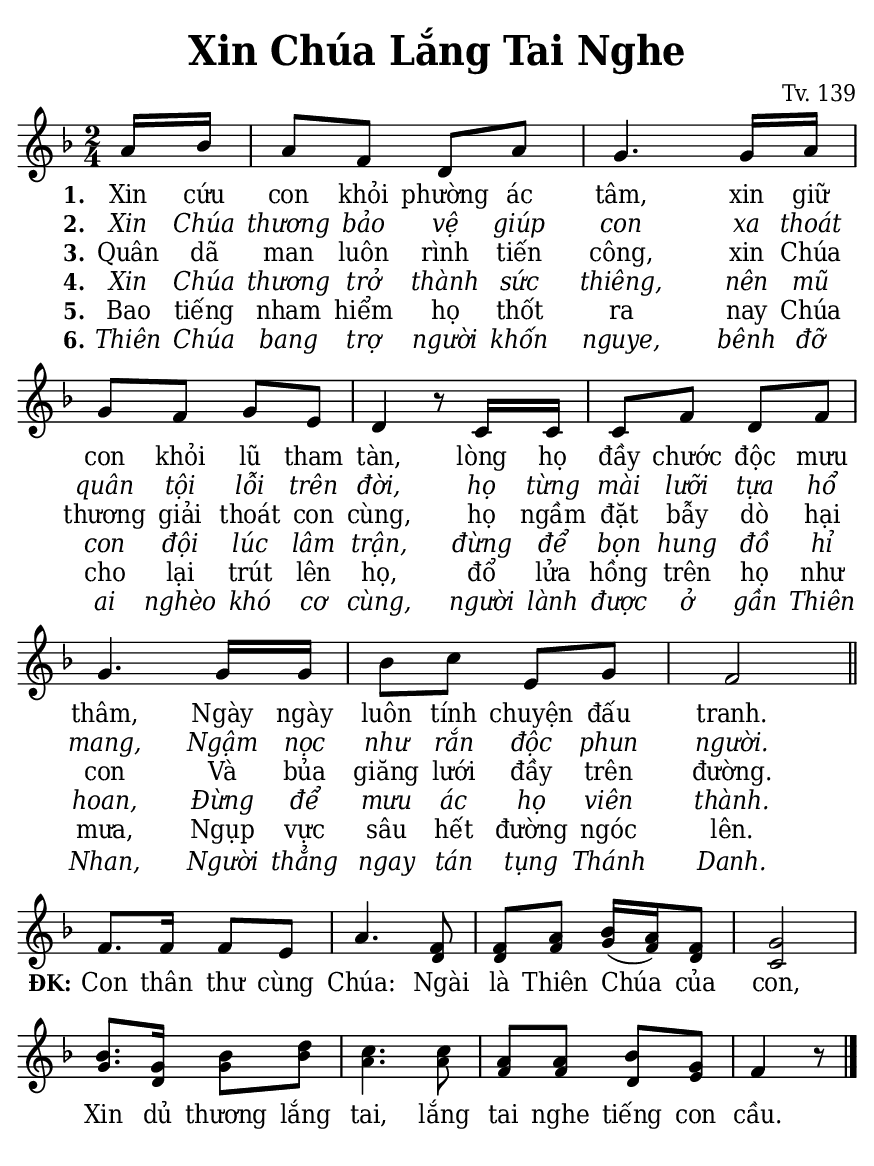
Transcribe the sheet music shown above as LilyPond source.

% Cài đặt chung\
\version "2.22.1"
\include "english.ly"

\header {
  title = \markup { \fontsize #1 "Xin Chúa Lắng Tai Nghe" }
  composer = "Tv. 139"
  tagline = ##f
}

% Nhạc phiên khúc
nhacPhienKhucSop = \relative c'' {
  \partial 8 a16 bf |
  a8 f d a' |
  g4. g16 a |
  g8 f g e |
  d4 r8 c16 c |
  c8 f d f |
  g4. g16 g |
  bf8 c e, g |
  f2 \bar "||"
  
  f8. f16 f8 e |
  a4. f8 |
  f a bf16 (a) f8 |
  g2 |
  bf8. g16 bf8 d |
  c4. c8 |
  a a bf g |
  f4 r8 \bar "|."
}

nhacPhienKhucAlto = \relative c' {
  r8 |
  R2*8
  f8. f16 f8 e |
  a4. d,8 |
  d f g16 (f) d8 |
  c2 |
  g'8. d16 g8 bf |
  a4. a8 |
  f f d e |
  f4 r8
}

% Lời phiên khúc
loiPhienKhucSop = \lyrics {
  <<
    {
      \set stanza = "1."
      Xin cứu con khỏi phường ác tâm,
      xin giữ con khỏi lũ tham tàn,
      lòng họ đầy chước độc mưu thâm,
      Ngày ngày luôn tính chuyện đấu tranh.
    }
    \new Lyrics {
	    \set associatedVoice = "beSop"
	    \set stanza = "2."
      \override Lyrics.LyricText.font-shape = #'italic
	    Xin Chúa thương bảo vệ giúp con
	    xa thoát quân tội lỗi trên đời,
	    họ từng mài lưỡi tựa hổ mang,
	    Ngậm nọc như rắn độc phun người.
    }
    \new Lyrics {
	    \set associatedVoice = "beSop"
	    \set stanza = "3."
	    Quân dã man luôn rình tiến công,
	    xin Chúa thương giải thoát con cùng,
	    họ ngầm đặt bẫy dò hại con
	    Và bủa giăng lưới đầy trên đường.
    }
    \new Lyrics {
	    \set associatedVoice = "beSop"
	    \set stanza = "4."
      \override Lyrics.LyricText.font-shape = #'italic
	    Xin Chúa thương trở thành sức thiêng,
	    nên mũ con đội lúc lâm trận,
	    đừng để bọn hung đồ hỉ hoan,
	    Đừng để mưu ác họ viên thành.
    }
    \new Lyrics {
	    \set associatedVoice = "beSop"
	    \set stanza = "5."
	    Bao tiếng nham hiểm họ thốt ra
	    nay Chúa cho lại trút lên họ,
	    đổ lửa hồng trên họ như mưa,
	    Ngụp vực sâu hết đường ngóc lên.
    }
    \new Lyrics {
	    \set associatedVoice = "beSop"
	    \set stanza = "6."
      \override Lyrics.LyricText.font-shape = #'italic
	    Thiên Chúa bang trợ người khốn nguye,
	    bênh đỡ ai nghèo khó cơ cùng,
	    người lành được ở gần Thiên Nhan,
	    Người thẳng ngay tán tụng Thánh Danh.
    }
  >>
  \set stanza = "ĐK:"
  Con thân thư cùng Chúa:
  Ngài là Thiên Chúa của con,
  Xin dủ thương lắng tai,
  lắng tai nghe tiếng con cầu.
}

% Dàn trang
\paper {
  #(set-paper-size "a5")
  top-margin = 3\mm
  bottom-margin = 3\mm
  left-margin = 3\mm
  right-margin = 3\mm
  indent = #0
  #(define fonts
	 (make-pango-font-tree "Deja Vu Serif Condensed"
	 		       "Deja Vu Serif Condensed"
			       "Deja Vu Serif Condensed"
			       (/ 20 20)))
  print-page-number = ##f
  system-system-spacing = #'((basic-distance . 0.1) (padding . 2.5))
}

TongNhip = {
  \key f \major \time 2/4
  \set Timing.beamExceptions = #'()
  \set Timing.baseMoment = #(ly:make-moment 1/4)
}

% Đổi kích thước nốt cho bè phụ
notBePhu =
#(define-music-function (font-size music) (number? ly:music?)
   (for-some-music
     (lambda (m)
       (if (music-is-of-type? m 'rhythmic-event)
           (begin
             (set! (ly:music-property m 'tweaks)
                   (cons `(font-size . ,font-size)
                         (ly:music-property m 'tweaks)))
             #t)
           #f))
     music)
   music)

\score {
  \new ChoirStaff <<
    \new Staff \with {
        \consists "Merge_rests_engraver"
        printPartCombineTexts = ##f
      }
      <<
      \new Voice \TongNhip \partCombine 
        \nhacPhienKhucSop
        \notBePhu -1 { \nhacPhienKhucAlto }
      \new NullVoice = beSop \nhacPhienKhucSop
      \new Lyrics \lyricsto beSop \loiPhienKhucSop
      >>
  >>
  \layout {
    \override Lyrics.LyricSpace.minimum-distance = #1.2
    \override Score.BarNumber.break-visibility = ##(#f #f #f)
    \override Score.SpacingSpanner.uniform-stretching = ##t
  } 
}
